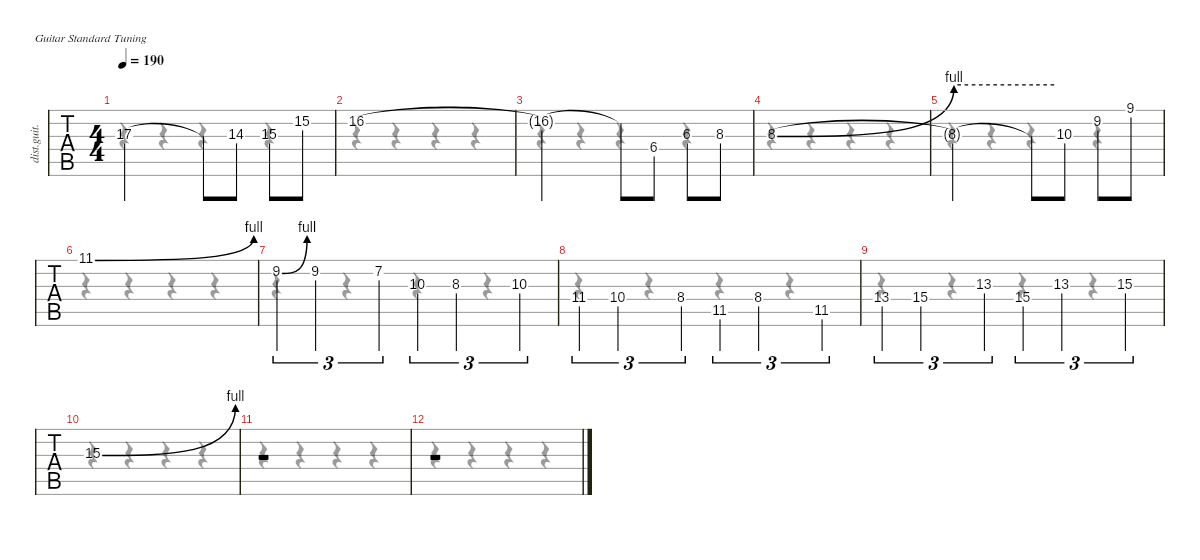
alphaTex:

\defaultSystemsLayout 4
\hideDynamics
\bracketExtendMode nobrackets
\track ("Fills" "dist.guit.") {instrument distortionguitar}
\staff {tabs}
\tuning (E4 B3 G3 D3 A2 E2)
\voice
\ts (4 4)
\tempo 190
\clef g2
\ks c
17.3{t}.2{dy f beam Up} 17.3{t}.8{beam Up} 14.3.8{beam Up} 15.3{acc #}.8{beam Up} 15.2.8{beam Up} |
16.2{acc #}.1{beam Up} |
16.2{t acc #}.2{beam Up} 16.2{t acc #}.8{beam Up} 6.4{acc #}.8{beam Up} 6.3{acc #}.8{beam Up} 8.3{acc #}.8{beam Up} |
8.3{be (bend 0 0 60 4) acc #}.1{beam Up} |
8.3{be (hold 0 4 60 4) t}.2{beam Up} 8.3{be (hold 0 4 60 4) t}.8{beam Up} 10.3.8{beam Up} 9.2{acc #}.8{beam Up} 9.1{acc #}.8{beam Up} |
11.1{be (bend 0 0 30 4) acc #}.1{beam Up} |
9.2{be (bend 0 0 30 4) acc #}.4{tu (3 2) beam Up} 9.2{acc #}.4{tu (3 2) beam Up} 7.2{acc #}.4{tu (3 2) beam Up} 10.3.4{tu (3 2) beam Up} 8.3{acc #}.4{tu (3 2) beam Up} 10.3.4{tu (3 2) beam Up} |
11.4{acc #}.4{tu (3 2) beam Up} 10.4.4{tu (3 2) beam Up} 8.4{acc #}.4{tu (3 2) beam Up} 11.5{acc #}.4{tu (3 2) beam Up} 8.4{acc #}.4{tu (3 2) beam Up} 11.5{acc #}.4{tu (3 2) beam Up} |
13.4{acc #}.4{tu (3 2) beam Up} 15.4.4{tu (3 2) beam Up} 13.3{acc #}.4{tu (3 2) beam Up} 15.4.4{tu (3 2) beam Up} 13.3{acc #}.4{tu (3 2) beam Up} 15.3{acc #}.4{tu (3 2) beam Up} |
15.3{be (bend 0 0 30 4) acc #}.1{beam Up} |
r.1{beam Up} |
r.1{beam Up}
\voice
\clef g2
\ottava regular
\simile none
\ks c
r.4{dy mf beam Down} r.4{beam Down} r.4{beam Down} r.4{beam Down} |
r.4{beam Down} r.4{beam Down} r.4{beam Down} r.4{beam Down} |
r.4{beam Down} r.4{beam Down} r.4{beam Down} r.4{beam Down} |
r.4{beam Down} r.4{beam Down} r.4{beam Down} r.4{beam Down} |
r.4{beam Down} r.4{beam Down} r.4{beam Down} r.4{beam Down} |
r.4{beam Down} r.4{beam Down} r.4{beam Down} r.4{beam Down} |
r.4{beam Down} r.4{beam Down} r.4{beam Down} r.4{beam Down} |
r.4{beam Down} r.4{beam Down} r.4{beam Down} r.4{beam Down} |
r.4{beam Down} r.4{beam Down} r.4{beam Down} r.4{beam Down} |
r.4{beam Down} r.4{beam Down} r.4{beam Down} r.4{beam Down} |
r.4{beam Down} r.4{beam Down} r.4{beam Down} r.4{beam Down} |
r.4{beam Down} r.4{beam Down} r.4{beam Down} r.4{beam Down}
